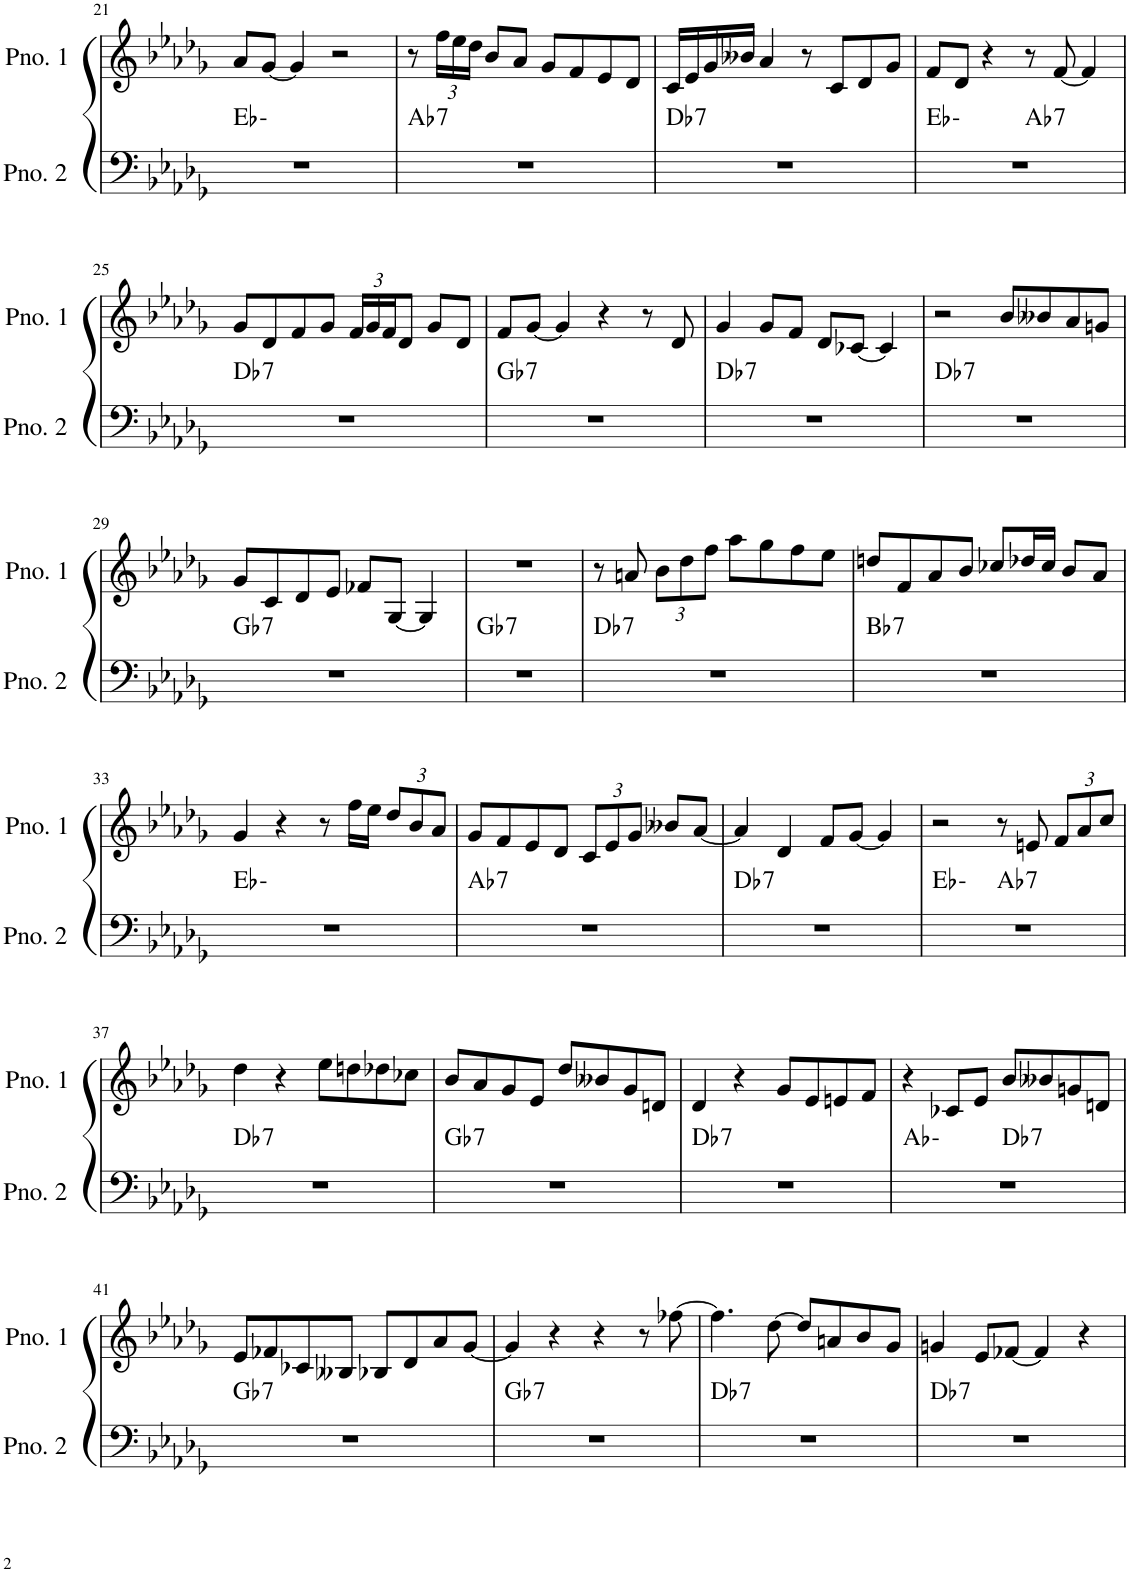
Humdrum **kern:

**kern	**harte	**kern
*part2	*part2	*part1
*staff2	*	*staff1
*I"ピアノ 2	*	*I"ピアノ 1
!!LO:PB:g=z
*clefF4	*	*clefG2
*k[b-e-a-d-g-]	*	*k[b-e-a-d-g-]
*M4/4	*	*M4/4
=21	=21	=21
1r	Eb:min	8a-/L
.	.	[8g-/J
.	.	4g-/]
.	.	2r
=22	=22	=22
!	!LO:H:kt=7	!
1r	Ab:7	8r
*	*	*Xbrackettup
.	.	24ff\LL
.	.	24ee-\
.	.	24dd-\JJ
.	.	8b-/L
.	.	8a-/J
.	.	8g-/L
.	.	8f/
.	.	8e-/
.	.	8d-/J
=23	=23	=23
!	!LO:H:kt=7	!
1r	Db:7	16c/LL
.	.	16e-/
.	.	16g-/
.	.	16b--X/JJ
.	.	4a-/
.	.	8r
.	.	8c/L
.	.	8d-/
.	.	8g-/J
=24	=24	=24
*^	*	*
1r	2ryy	Eb:min	8f/L
.	.	.	8d-/J
.	.	.	4r
!	!	!LO:H:kt=7	!
.	2ryy	Ab:7	8r
.	.	.	[8f/
.	.	.	4f/]
!!LO:LB:g=z
=25	=25	=25	=25
!	!	!LO:H:kt=7	!
*v	*v	*	*
1r	Db:7	8g-/L
.	.	8d-/
.	.	8f/
.	.	8g-/J
.	.	24f/LL
.	.	24g-/
.	.	24f/J
.	.	8d-/J
.	.	8g-/L
.	.	8d-/J
=26	=26	=26
!	!LO:H:kt=7	!
1r	Gb:7	8f/L
.	.	[8g-/J
.	.	4g-/]
.	.	4r
.	.	8r
.	.	8d-/
=27	=27	=27
!	!LO:H:kt=7	!
1r	Db:7	4g-/
.	.	8g-/L
.	.	8f/J
.	.	8d-/L
.	.	[8c-X/J
.	.	4c-/]
=28	=28	=28
!	!LO:H:kt=7	!
1r	Db:7	2r
.	.	8b-/L
.	.	8b--X/
.	.	8a-/
.	.	8gn/J
!!LO:LB:g=z
=29	=29	=29
!	!LO:H:kt=7	!
1r	Gb:7	8g-/L
.	.	8c/
.	.	8d-/
.	.	8e-/J
.	.	8f-X/L
.	.	[8G-/J
.	.	4G-/]
=30	=30	=30
!	!LO:H:kt=7	!
1r	Gb:7	1r
=31	=31	=31
!	!LO:H:kt=7	!
1r	Db:7	8r
.	.	8an/
.	.	12b-\L
.	.	12dd-\
.	.	12ff\J
.	.	8aa-\L
.	.	8gg-\
.	.	8ff\
.	.	8ee-\J
=32	=32	=32
!	!LO:H:kt=7	!
1r	Bb:7	8ddn/L
.	.	8f/
.	.	8a-/
.	.	8b-/J
.	.	8cc-X/L
.	.	16dd-X/L
.	.	16cc-/JJ
.	.	8b-/L
.	.	8a-/J
!!LO:LB:g=z
=33	=33	=33
1r	Eb:min	4g-/
.	.	4r
.	.	8r
.	.	16ff\LL
.	.	16ee-\JJ
.	.	12dd-/L
.	.	12b-/
.	.	12a-/J
=34	=34	=34
!	!LO:H:kt=7	!
1r	Ab:7	8g-/L
.	.	8f/
.	.	8e-/
.	.	8d-/J
.	.	12c/L
.	.	12e-/
.	.	12g-/J
.	.	8b--X/L
.	.	[8a-/J
=35	=35	=35
!	!LO:H:kt=7	!
1r	Db:7	4a-/]
.	.	4d-/
.	.	8f/L
.	.	[8g-/J
.	.	4g-/]
=36	=36	=36
*^	*	*
1r	2ryy	Eb:min	2r
!	!	!LO:H:kt=7	!
.	2ryy	Ab:7	8r
.	.	.	8en/
.	.	.	12f/L
.	.	.	12a-/
.	.	.	12cc/J
!!LO:LB:g=z
=37	=37	=37	=37
!	!	!LO:H:kt=7	!
*v	*v	*	*
1r	Db:7	4dd-\
.	.	4r
.	.	8ee-\L
.	.	8ddn\
.	.	8dd-X\
.	.	8cc-X\J
=38	=38	=38
!	!LO:H:kt=7	!
1r	Gb:7	8b-/L
.	.	8a-/
.	.	8g-/
.	.	8e-/J
.	.	8dd-/L
.	.	8b--X/
.	.	8g-/
.	.	8dn/J
=39	=39	=39
!	!LO:H:kt=7	!
1r	Db:7	4d-/
.	.	4r
.	.	8g-/L
.	.	8e-/
.	.	8en/
.	.	8f/J
=40	=40	=40
*^	*	*
1r	2ryy	Ab:min	4r
.	.	.	8c-X/L
.	.	.	8e-/J
!	!	!LO:H:kt=7	!
.	2ryy	Db:7	8b-/L
.	.	.	8b--X/
.	.	.	8gn/
.	.	.	8dn/J
!!LO:LB:g=z
=41	=41	=41	=41
!	!	!LO:H:kt=7	!
*v	*v	*	*
1r	Gb:7	8e-/L
.	.	8f-X/
.	.	8c-X/
.	.	8B--X/J
.	.	8B-X/L
.	.	8d-/
.	.	8a-/
.	.	[8g-/J
=42	=42	=42
!	!LO:H:kt=7	!
1r	Gb:7	4g-/]
.	.	4r
.	.	4r
.	.	8r
.	.	[8ff-X\
=43	=43	=43
!	!LO:H:kt=7	!
1r	Db:7	4.ff-\]
.	.	[8dd-\
.	.	8dd-/L]
.	.	8an/
.	.	8b-/
.	.	8g-/J
=44	=44	=44
!	!LO:H:kt=7	!
1r	Db:7	4gn/
.	.	8e-/L
.	.	[8f-X/J
.	.	4f-/]
.	.	4r
=	=	=
*-	*-	*-
